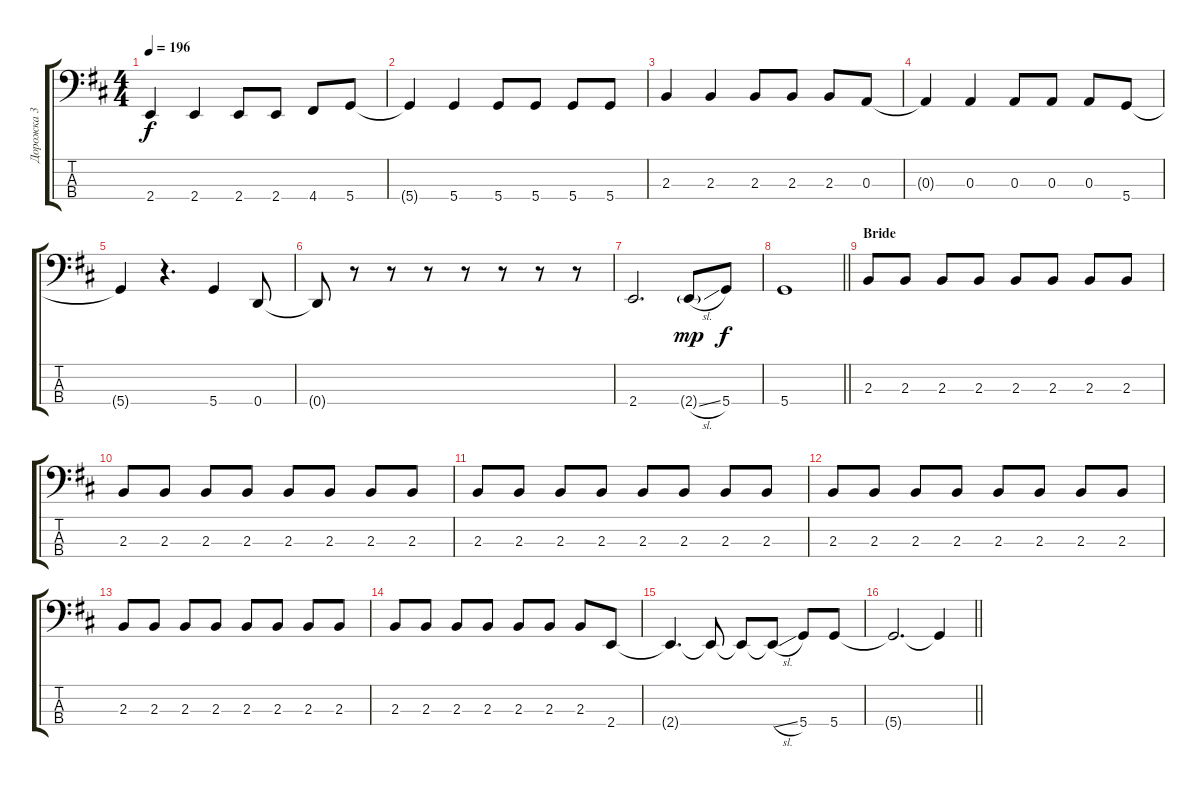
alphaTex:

\track ("Дорожка 3" "Дорожка 3") {instrument electricbassfinger}
\staff {score tabs}
\tuning (G2 D2 A1 D1) {hide}
\ts (4 4)
\tempo 196
\clef f4
\ks d
2.4{t}.4{dy f} 2.4.4 2.4.8 2.4.8 4.4.8 5.4.8 |
5.4{t}.4 5.4.4 5.4.8 5.4.8 5.4.8 5.4.8 |
2.3.4 2.3.4 2.3.8 2.3.8 2.3.8 0.3.8 |
0.3{t}.4 0.3.4 0.3.8 0.3.8 0.3.8 5.4.8 |
5.4{t}.4 r.4{d} 5.4.4 0.4.8 |
0.4{t}.8 r.8 r.8 r.8 r.8 r.8 r.8 r.8 |
2.4.2{d} 2.4{sl g}.8{dy mp} 5.4.8{dy f} |
\barLineRight lightlight
5.4.1 |
\section ("" "Bride")
2.3.8 2.3.8 2.3.8 2.3.8 2.3.8 2.3.8 2.3.8 2.3.8 |
2.3.8 2.3.8 2.3.8 2.3.8 2.3.8 2.3.8 2.3.8 2.3.8 |
2.3.8 2.3.8 2.3.8 2.3.8 2.3.8 2.3.8 2.3.8 2.3.8 |
2.3.8 2.3.8 2.3.8 2.3.8 2.3.8 2.3.8 2.3.8 2.3.8 |
2.3.8 2.3.8 2.3.8 2.3.8 2.3.8 2.3.8 2.3.8 2.3.8 |
2.3.8 2.3.8 2.3.8 2.3.8 2.3.8 2.3.8 2.3.8 2.4.8 |
2.4{t}.4{d} 2.4{t}.8 2.4{t}.8 2.4{sl t}.8 5.4.8 5.4.8 |
\barLineRight lightlight
5.4{t}.2{d} 5.4{t}.4
